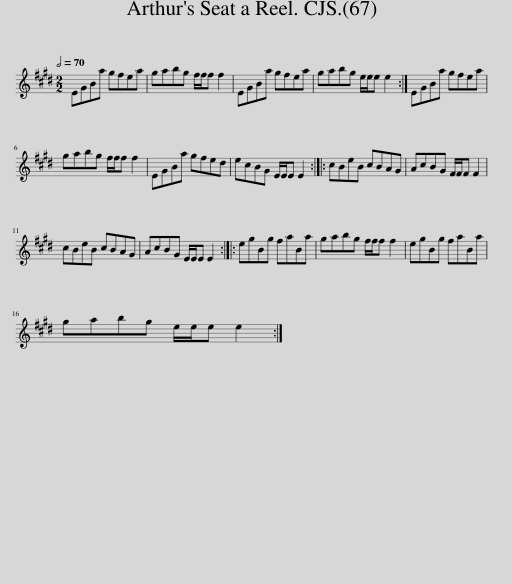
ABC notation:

X:1
L:1/8
Q:1/2=70
M:2/2
I:linebreak $
K:E
V:1 treble
V:1
 EGBa gfea | gabg f/f/f f2 | EGBa gfea | gabg e/e/e e2 :| EGBa gfea |$ %5
 gabg f/f/f f2 | EGBa gfed | ecBG E/E/E E2 :: cBeB cBAG | AcBG F/F/F F2 |$ %10
 cBeB cBAG | AcBG E/E/E E2 :: egBg faBa | gabg f/f/f f2 | egBg faBa |$ %15
 gabg e/e/e e2 :| %16
